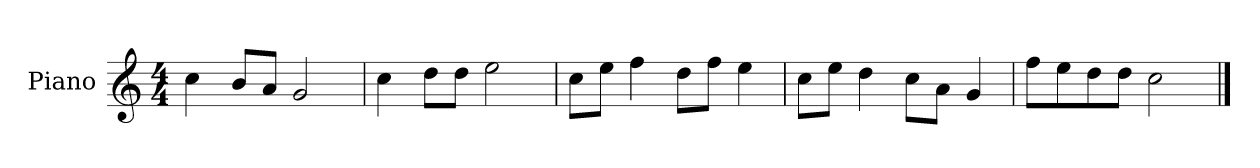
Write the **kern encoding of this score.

**kern
*part1
*staff1
*I"Piano
*I'P-no
*clefG2
*k[]
*M4/4
*MM90
=1
4cc\
8b/L
8a/J
2g/
=2
4cc\
8dd\L
8dd\J
2ee\
=3
8cc\L
8ee\J
4ff\
8dd\L
8ff\J
4ee\
=4
8cc\L
8ee\J
4dd\
8cc\L
8a\J
4g/
=5
8ff\L
8ee\
8dd\
8dd\J
2cc\
==
*-
